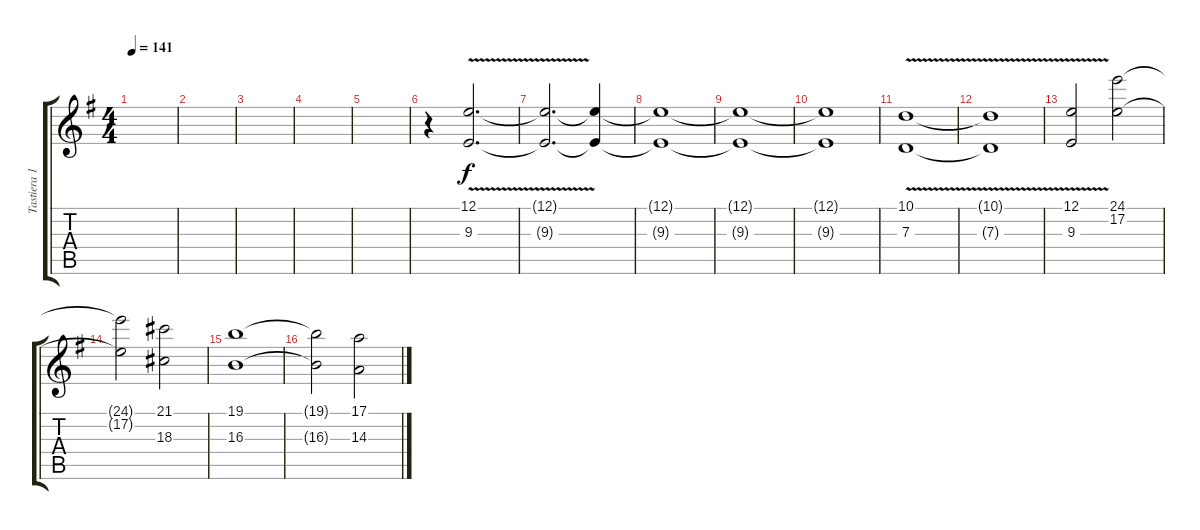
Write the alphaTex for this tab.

\track ("Tastiera 1" "Tastiera 1") {instrument stringensemble2}
\staff {score tabs}
\tuning (E4 B3 G3 D3 A2 E2) {hide}
\ts (4 4)
\tempo 141
\clef g2
\ks eminor
|
|
|
|
|
r.4 (12.1 9.3{v}).2{d} |
(12.1{t} 9.3{t}).2{d} (12.1{t} 9.3{t}).4 |
(12.1{t} 9.3{t}).1 |
(12.1{t} 9.3{t}).1 |
(12.1{t} 9.3{t}).1 |
(10.1 7.3{v}).1 |
(10.1{t} 7.3{t}).1 |
(12.1 9.3{v}).2 (24.1 17.2).2 |
(24.1{t} 17.2{t}).2 (21.1 18.3).2 |
(19.1 16.3).1 |
(19.1{t} 16.3{t}).2 (17.1 14.3).2
